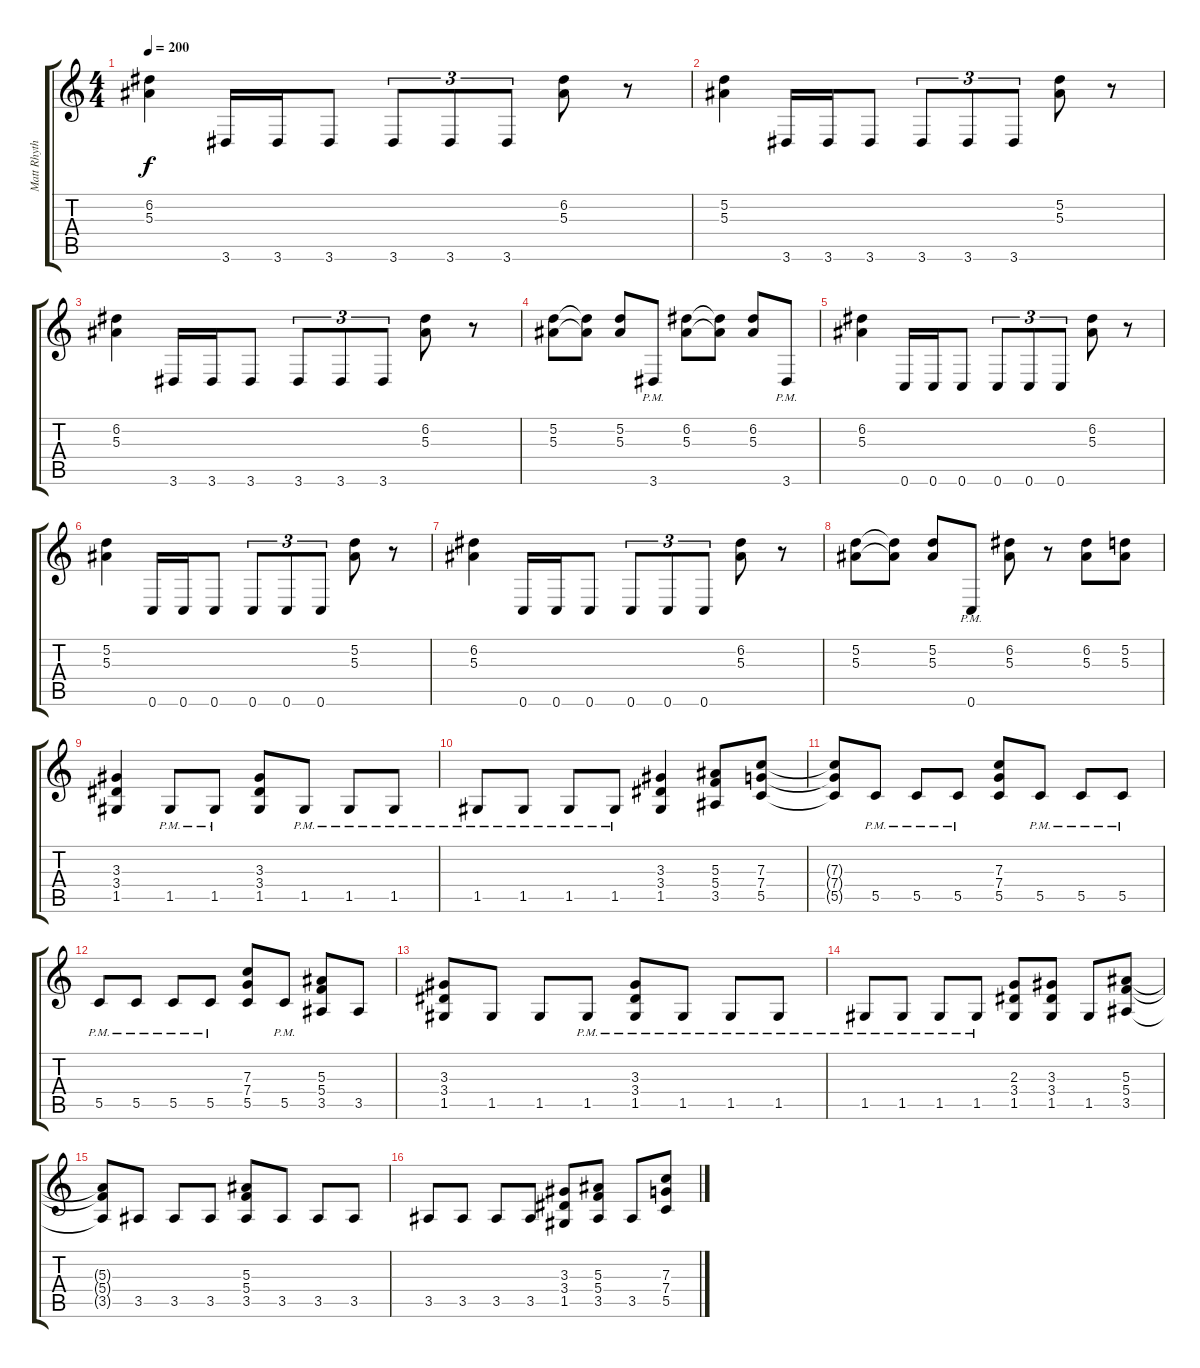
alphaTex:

\track ("Matt Rhythm" "Matt Rhyth") {instrument distortionguitar}
\staff {score tabs}
\tuning (D4 A3 F3 C3 G2 C2) {hide}
\ts (4 4)
\tempo 200
\clef g2
\ks c
(6.2 5.3).4{dy f} 3.6.16 3.6.16 3.6.8 3.6.8{tu (3 2)} 3.6.8{tu (3 2)} 3.6.8{tu (3 2)} (6.2 5.3).8 r.8 |
(5.2 5.3).4 3.6.16 3.6.16 3.6.8 3.6.8{tu (3 2)} 3.6.8{tu (3 2)} 3.6.8{tu (3 2)} (5.2 5.3).8 r.8 |
(6.2 5.3).4 3.6.16 3.6.16 3.6.8 3.6.8{tu (3 2)} 3.6.8{tu (3 2)} 3.6.8{tu (3 2)} (6.2 5.3).8 r.8 |
(5.2 5.3).8 (5.2{t} 5.3{t}).8 (5.2 5.3).8 3.6{pm}.8 (6.2 5.3).8 (6.2{t} 5.3{t}).8 (6.2 5.3).8 3.6{pm}.8 |
(6.2 5.3).4 0.6.16 0.6.16 0.6.8 0.6.8{tu (3 2)} 0.6.8{tu (3 2)} 0.6.8{tu (3 2)} (6.2 5.3).8 r.8 |
(5.2 5.3).4 0.6.16 0.6.16 0.6.8 0.6.8{tu (3 2)} 0.6.8{tu (3 2)} 0.6.8{tu (3 2)} (5.2 5.3).8 r.8 |
(6.2 5.3).4 0.6.16 0.6.16 0.6.8 0.6.8{tu (3 2)} 0.6.8{tu (3 2)} 0.6.8{tu (3 2)} (6.2 5.3).8 r.8 |
(5.2 5.3).8 (5.2{t} 5.3{t}).8 (5.2 5.3).8 0.6{pm}.8 (6.2 5.3).8 r.8 (6.2 5.3).8 (5.2 5.3).8 |
(3.3 3.4 1.5).4 1.5{pm}.8 1.5{pm}.8 (3.3 3.4 1.5).8 1.5{pm}.8 1.5{pm}.8 1.5{pm}.8 |
1.5{pm}.8 1.5{pm}.8 1.5{pm}.8 1.5{pm}.8 (3.3 3.4 1.5).4 (5.3 5.4 3.5).8 (7.3 7.4 5.5).8 |
(7.3{t} 7.4{t} 5.5{t}).8 5.5{pm}.8 5.5{pm}.8 5.5{pm}.8 (7.3 7.4 5.5).8 5.5{pm}.8 5.5{pm}.8 5.5{pm}.8 |
5.5{pm}.8 5.5{pm}.8 5.5{pm}.8 5.5{pm}.8 (7.3 7.4 5.5).8 5.5{pm}.8 (5.3 5.4 3.5).8 3.5.8 |
(3.3 3.4 1.5).8 1.5.8 1.5.8 1.5{pm}.8 (3.3 3.4 1.5{pm}).8 1.5{pm}.8 1.5{pm}.8 1.5{pm}.8 |
1.5{pm}.8 1.5{pm}.8 1.5{pm}.8 1.5{pm}.8 (2.3 3.4 1.5).8 (3.3 3.4 1.5).8 1.5.8 (5.3 5.4 3.5).8 |
(5.3{t} 5.4{t} 3.5{t}).8 3.5.8 3.5.8 3.5.8 (5.3 5.4 3.5).8 3.5.8 3.5.8 3.5.8 |
3.5.8 3.5.8 3.5.8 3.5.8 (3.3 3.4 1.5).8 (5.3 5.4 3.5).8 3.5.8 (7.3 7.4 5.5).8
